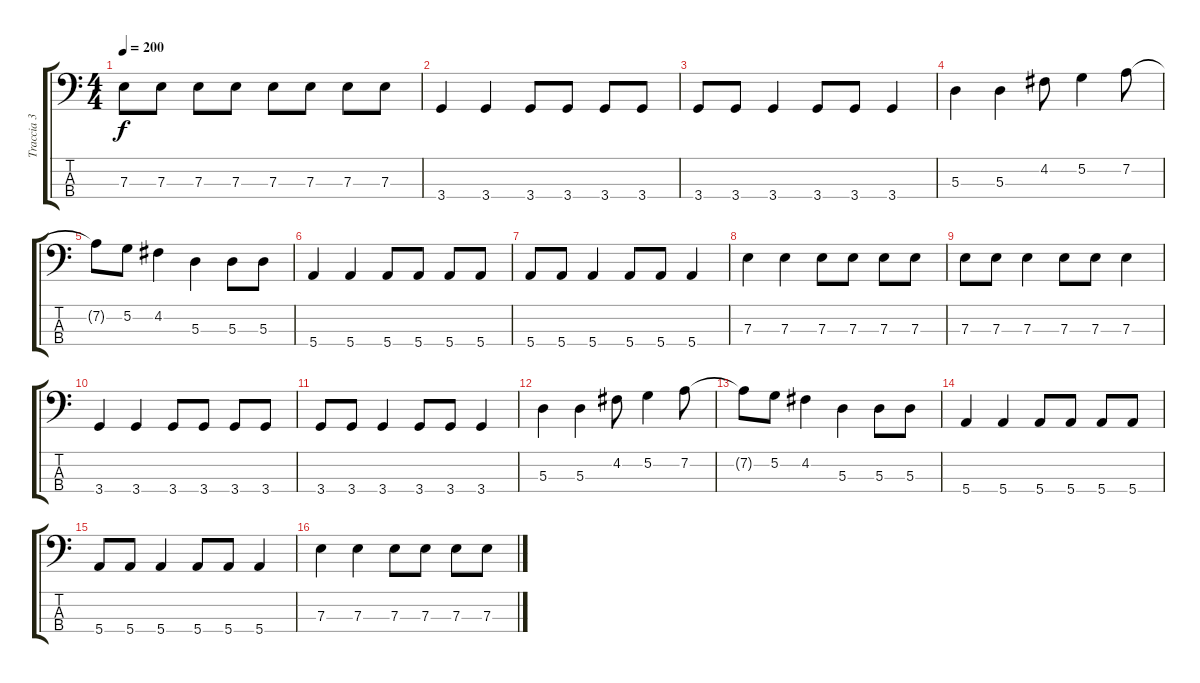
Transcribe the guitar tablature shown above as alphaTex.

\track ("Traccia 3" "Traccia 3") {instrument electricbasspick}
\staff {score tabs}
\tuning (G2 D2 A1 E1) {hide}
\ts (4 4)
\tempo 200
\clef f4
\ks c
7.3.8{dy f} 7.3.8 7.3.8 7.3.8 7.3.8 7.3.8 7.3.8 7.3.8 |
3.4.4 3.4.4 3.4.8 3.4.8 3.4.8 3.4.8 |
3.4.8 3.4.8 3.4.4 3.4.8 3.4.8 3.4.4 |
5.3.4 5.3.4 4.2.8 5.2.4 7.2.8 |
7.2{t}.8 5.2.8 4.2.4 5.3.4 5.3.8 5.3.8 |
5.4.4 5.4.4 5.4.8 5.4.8 5.4.8 5.4.8 |
5.4.8 5.4.8 5.4.4 5.4.8 5.4.8 5.4.4 |
7.3.4 7.3.4 7.3.8 7.3.8 7.3.8 7.3.8 |
7.3.8 7.3.8 7.3.4 7.3.8 7.3.8 7.3.4 |
3.4.4 3.4.4 3.4.8 3.4.8 3.4.8 3.4.8 |
3.4.8 3.4.8 3.4.4 3.4.8 3.4.8 3.4.4 |
5.3.4 5.3.4 4.2.8 5.2.4 7.2.8 |
7.2{t}.8 5.2.8 4.2.4 5.3.4 5.3.8 5.3.8 |
5.4.4 5.4.4 5.4.8 5.4.8 5.4.8 5.4.8 |
5.4.8 5.4.8 5.4.4 5.4.8 5.4.8 5.4.4 |
7.3.4 7.3.4 7.3.8 7.3.8 7.3.8 7.3.8
